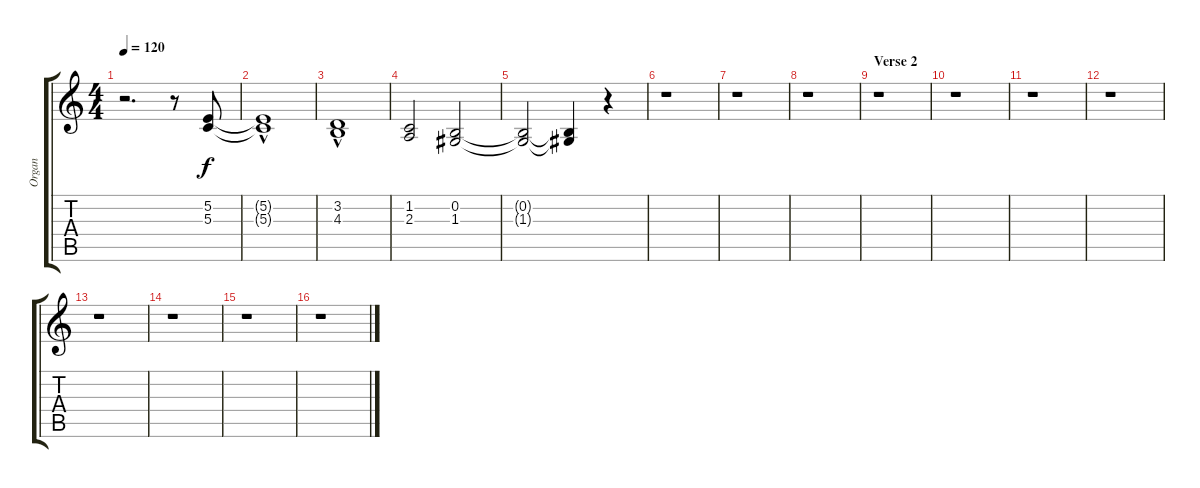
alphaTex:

\track ("Organ" "Organ") {instrument rockorgan}
\staff {score tabs}
\tuning (E4 B3 G3 D3 A2 E2) {hide}
\ts (4 4)
\tempo 120
\clef g2
\ks c
r.2{d dy f} r.8 (5.2 5.3).8 |
(5.2{t} 5.3{hac t}).1 |
(3.2 4.3{hac}).1 |
(1.2 2.3).2 (0.2 1.3).2 |
(0.2{t} 1.3{t}).2 (0.2{t} 1.3{t}).4 r.4 |
r.1 |
r.1 |
r.1 |
\section ("" "Verse 2")
r.1 |
r.1 |
r.1 |
r.1 |
r.1 |
r.1 |
r.1 |
r.1
